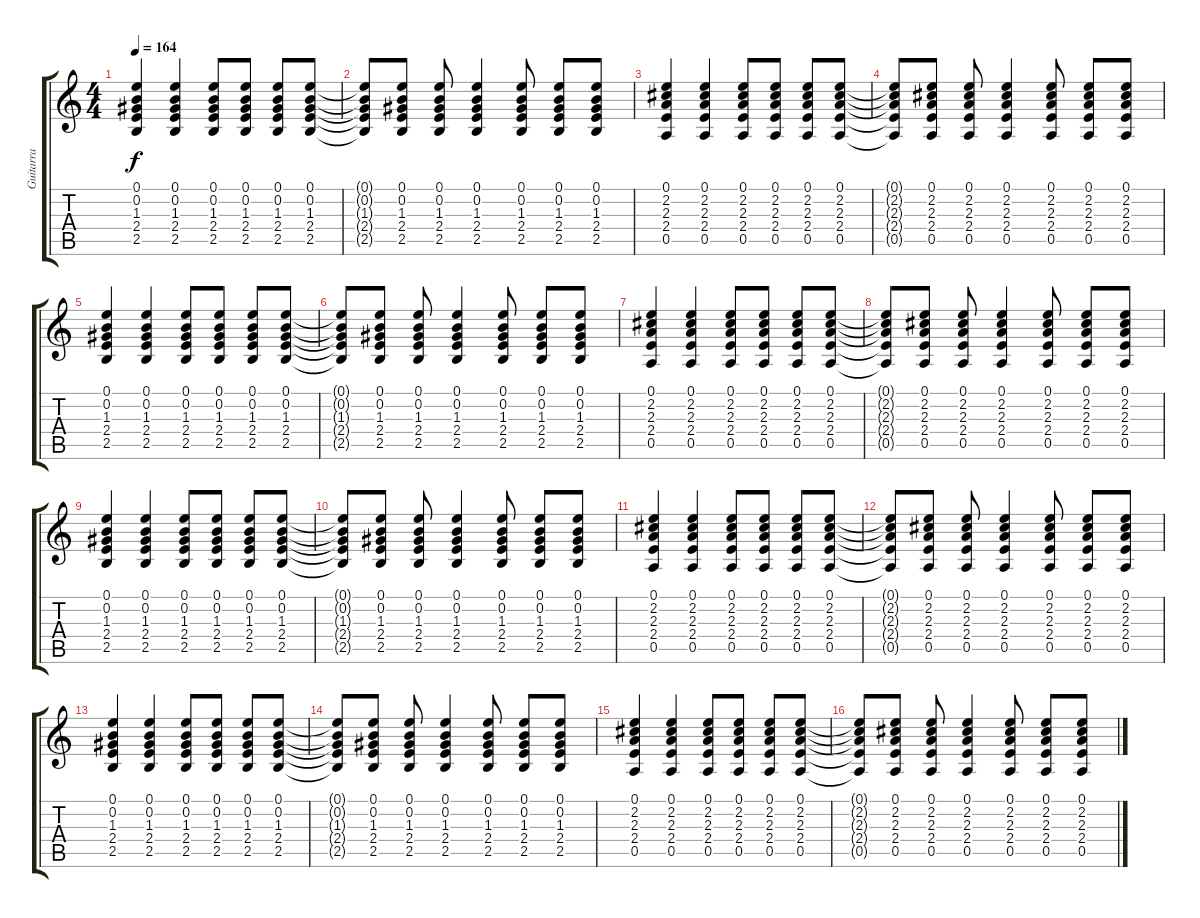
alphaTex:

\track ("Guitarra" "Guitarra") {instrument electricguitarclean}
\staff {score tabs}
\tuning (E4 B3 G3 D3 A2 E2) {hide}
\ts (4 4)
\tempo 164
\clef g2
\ks c
(0.1 0.2 1.3 2.4 2.5).4{dy f} (0.1 0.2 1.3 2.4 2.5).4 (0.1 0.2 1.3 2.4 2.5).8 (0.1 0.2 1.3 2.4 2.5).8 (0.1 0.2 1.3 2.4 2.5).8 (0.1 0.2 1.3 2.4 2.5).8 |
(0.1{t} 0.2{t} 1.3{t} 2.4{t} 2.5{t}).8 (0.1 0.2 1.3 2.4 2.5).8 (0.1 0.2 1.3 2.4 2.5).8 (0.1 0.2 1.3 2.4 2.5).4 (0.1 0.2 1.3 2.4 2.5).8 (0.1 0.2 1.3 2.4 2.5).8 (0.1 0.2 1.3 2.4 2.5).8 |
(0.1 2.2 2.3 2.4 0.5).4 (0.1 2.2 2.3 2.4 0.5).4 (0.1 2.2 2.3 2.4 0.5).8 (0.1 2.2 2.3 2.4 0.5).8 (0.1 2.2 2.3 2.4 0.5).8 (0.1 2.2 2.3 2.4 0.5).8 |
(0.1{t} 2.2{t} 2.3{t} 2.4{t} 0.5{t}).8 (0.1 2.2 2.3 2.4 0.5).8 (0.1 2.2 2.3 2.4 0.5).8 (0.1 2.2 2.3 2.4 0.5).4 (0.1 2.2 2.3 2.4 0.5).8 (0.1 2.2 2.3 2.4 0.5).8 (0.1 2.2 2.3 2.4 0.5).8 |
(0.1 0.2 1.3 2.4 2.5).4 (0.1 0.2 1.3 2.4 2.5).4 (0.1 0.2 1.3 2.4 2.5).8 (0.1 0.2 1.3 2.4 2.5).8 (0.1 0.2 1.3 2.4 2.5).8 (0.1 0.2 1.3 2.4 2.5).8 |
(0.1{t} 0.2{t} 1.3{t} 2.4{t} 2.5{t}).8 (0.1 0.2 1.3 2.4 2.5).8 (0.1 0.2 1.3 2.4 2.5).8 (0.1 0.2 1.3 2.4 2.5).4 (0.1 0.2 1.3 2.4 2.5).8 (0.1 0.2 1.3 2.4 2.5).8 (0.1 0.2 1.3 2.4 2.5).8 |
(0.1 2.2 2.3 2.4 0.5).4 (0.1 2.2 2.3 2.4 0.5).4 (0.1 2.2 2.3 2.4 0.5).8 (0.1 2.2 2.3 2.4 0.5).8 (0.1 2.2 2.3 2.4 0.5).8 (0.1 2.2 2.3 2.4 0.5).8 |
(0.1{t} 2.2{t} 2.3{t} 2.4{t} 0.5{t}).8 (0.1 2.2 2.3 2.4 0.5).8 (0.1 2.2 2.3 2.4 0.5).8 (0.1 2.2 2.3 2.4 0.5).4 (0.1 2.2 2.3 2.4 0.5).8 (0.1 2.2 2.3 2.4 0.5).8 (0.1 2.2 2.3 2.4 0.5).8 |
(0.1 0.2 1.3 2.4 2.5).4 (0.1 0.2 1.3 2.4 2.5).4 (0.1 0.2 1.3 2.4 2.5).8 (0.1 0.2 1.3 2.4 2.5).8 (0.1 0.2 1.3 2.4 2.5).8 (0.1 0.2 1.3 2.4 2.5).8 |
(0.1{t} 0.2{t} 1.3{t} 2.4{t} 2.5{t}).8 (0.1 0.2 1.3 2.4 2.5).8 (0.1 0.2 1.3 2.4 2.5).8 (0.1 0.2 1.3 2.4 2.5).4 (0.1 0.2 1.3 2.4 2.5).8 (0.1 0.2 1.3 2.4 2.5).8 (0.1 0.2 1.3 2.4 2.5).8 |
(0.1 2.2 2.3 2.4 0.5).4 (0.1 2.2 2.3 2.4 0.5).4 (0.1 2.2 2.3 2.4 0.5).8 (0.1 2.2 2.3 2.4 0.5).8 (0.1 2.2 2.3 2.4 0.5).8 (0.1 2.2 2.3 2.4 0.5).8 |
(0.1{t} 2.2{t} 2.3{t} 2.4{t} 0.5{t}).8 (0.1 2.2 2.3 2.4 0.5).8 (0.1 2.2 2.3 2.4 0.5).8 (0.1 2.2 2.3 2.4 0.5).4 (0.1 2.2 2.3 2.4 0.5).8 (0.1 2.2 2.3 2.4 0.5).8 (0.1 2.2 2.3 2.4 0.5).8 |
(0.1 0.2 1.3 2.4 2.5).4 (0.1 0.2 1.3 2.4 2.5).4 (0.1 0.2 1.3 2.4 2.5).8 (0.1 0.2 1.3 2.4 2.5).8 (0.1 0.2 1.3 2.4 2.5).8 (0.1 0.2 1.3 2.4 2.5).8 |
(0.1{t} 0.2{t} 1.3{t} 2.4{t} 2.5{t}).8 (0.1 0.2 1.3 2.4 2.5).8 (0.1 0.2 1.3 2.4 2.5).8 (0.1 0.2 1.3 2.4 2.5).4 (0.1 0.2 1.3 2.4 2.5).8 (0.1 0.2 1.3 2.4 2.5).8 (0.1 0.2 1.3 2.4 2.5).8 |
(0.1 2.2 2.3 2.4 0.5).4 (0.1 2.2 2.3 2.4 0.5).4 (0.1 2.2 2.3 2.4 0.5).8 (0.1 2.2 2.3 2.4 0.5).8 (0.1 2.2 2.3 2.4 0.5).8 (0.1 2.2 2.3 2.4 0.5).8 |
(0.1{t} 2.2{t} 2.3{t} 2.4{t} 0.5{t}).8 (0.1 2.2 2.3 2.4 0.5).8 (0.1 2.2 2.3 2.4 0.5).8 (0.1 2.2 2.3 2.4 0.5).4 (0.1 2.2 2.3 2.4 0.5).8 (0.1 2.2 2.3 2.4 0.5).8 (0.1 2.2 2.3 2.4 0.5).8
